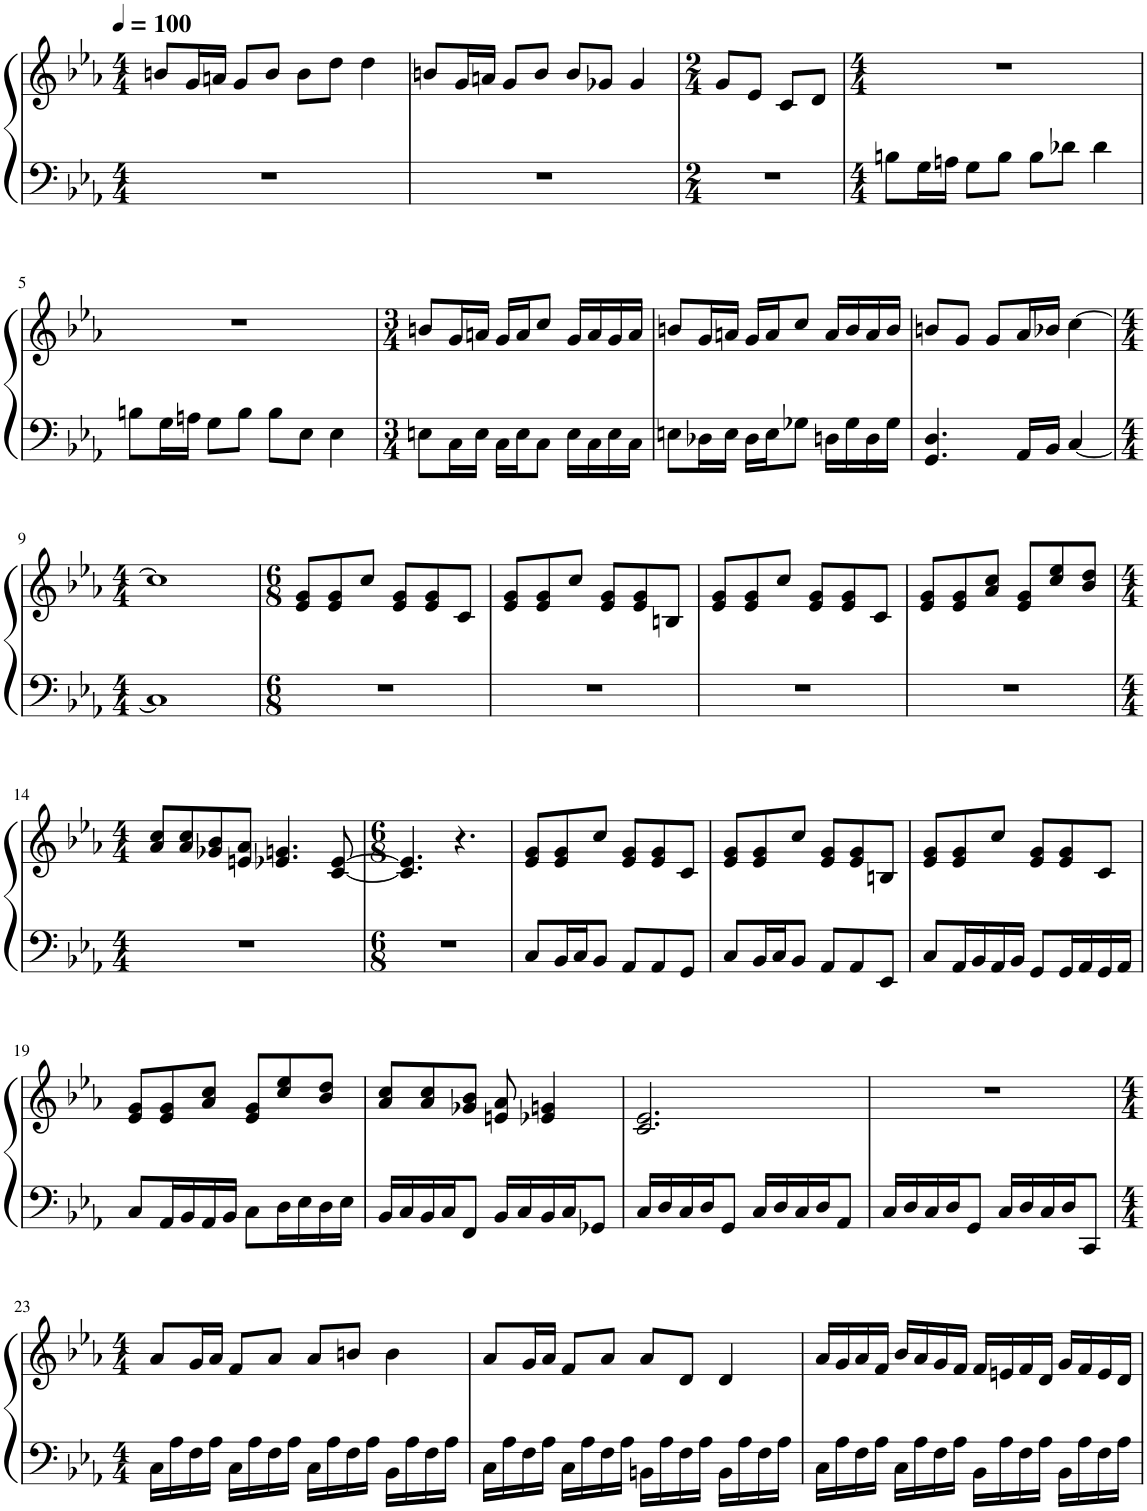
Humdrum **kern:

**kern	**kern
*part1	*part1
*staff2	*staff1
*I"Piano	*
*I'Pno.	*
*clefF4	*clefG2
*k[b-e-a-]	*k[b-e-a-]
*M4/4	*M4/4
*MM100	*MM100
=1	=1
1r	8bn/L
.	16g/L
.	16an/JJ
.	8g/L
.	8b/J
.	8b\L
.	8dd\J
.	4dd\
=2	=2
1r	8bn/L
.	16g/L
.	16an/JJ
.	8g/L
.	8b/J
.	8b/L
.	8g-X/J
.	4g-/
=3	=3
*M2/4	*M2/4
2r	8g/L
.	8e-/J
.	8c/L
.	8d/J
=4	=4
*M4/4	*M4/4
8Bn\L	1r
16G\L	.
16An\JJ	.
8G\L	.
8B\J	.
8B\L	.
8d-X\J	.
4d-\	.
!!LO:LB:g=z
=5	=5
8Bn\L	1r
16G\L	.
16An\JJ	.
8G\L	.
8B\J	.
8B\L	.
8E-\J	.
4E-\	.
=6	=6
*M3/4	*M3/4
8En\L	8bn/L
16C\L	16g/L
16E\JJ	16an/JJ
16C\LL	16g/LL
16E\J	16a/J
8C\J	8cc/J
16E\LL	16g/LL
16C\	16a/
16E\	16g/
16C\JJ	16a/JJ
=7	=7
8En\L	8bn/L
16D-X\L	16g/L
16E\JJ	16an/JJ
16D-\LL	16g/LL
16E\J	16a/J
8G-X\J	8cc/J
16Dn\LL	16a/LL
16G-\	16b/
16D\	16a/
16G-\JJ	16b/JJ
=8	=8
4.GG/ 4.D/	8bn/L
.	8g/J
.	8g/L
16AA-/LL	16a-/L
16BB-/JJ	16b-X/JJ
[4C/	[4cc\
!!LO:LB:g=z
=9	=9
*M4/4	*M4/4
1C]	1cc]
=10	=10
*M6/8	*M6/8
2.r	8e-/ 8g/L
.	8e-/ 8g/
.	8cc/J
.	8e-/ 8g/L
.	8e-/ 8g/
.	8c/J
=11	=11
2.r	8e-/ 8g/L
.	8e-/ 8g/
.	8cc/J
.	8e-/ 8g/L
.	8e-/ 8g/
.	8Bn/J
=12	=12
2.r	8e-/ 8g/L
.	8e-/ 8g/
.	8cc/J
.	8e-/ 8g/L
.	8e-/ 8g/
.	8c/J
=13	=13
2.r	8e-/ 8g/L
.	8e-/ 8g/
.	8a-/ 8cc/J
.	8e-/ 8g/L
.	8cc/ 8ee-/
.	8b-/ 8dd/J
!!LO:LB:g=z
=14	=14
*M4/4	*M4/4
1r	8a-/ 8cc/L
.	8a-/ 8cc/
.	8g-X/ 8b-/
.	8en/ 8a-/J
.	4.e-X/ 4.gn/
.	[8c/ [8e-/
=15	=15
*M6/8	*M6/8
2.r	4.c/] 4.e-/]
.	4.r
=16	=16
8C/L	8e-/ 8g/L
16BB-/L	8e-/ 8g/
16C/J	.
8BB-/J	8cc/J
8AA-/L	8e-/ 8g/L
8AA-/	8e-/ 8g/
8GG/J	8c/J
=17	=17
8C/L	8e-/ 8g/L
16BB-/L	8e-/ 8g/
16C/J	.
8BB-/J	8cc/J
8AA-/L	8e-/ 8g/L
8AA-/	8e-/ 8g/
8EE-/J	8Bn/J
=18	=18
8C/L	8e-/ 8g/L
16AA-/L	8e-/ 8g/
16BB-/	.
16AA-/	8cc/J
16BB-/JJ	.
8GG/L	8e-/ 8g/L
16GG/L	8e-/ 8g/
16AA-/	.
16GG/	8c/J
16AA-/JJ	.
!!LO:LB:g=z
=19	=19
8C/L	8e-/ 8g/L
16AA-/L	8e-/ 8g/
16BB-/	.
16AA-/	8a-/ 8cc/J
16BB-/JJ	.
8C\L	8e-/ 8g/L
16D\L	8cc/ 8ee-/
16E-\	.
16D\	8b-/ 8dd/J
16E-\JJ	.
=20	=20
16BB-/LL	8a-/ 8cc/L
16C/	.
16BB-/	8a-/ 8cc/
16C/J	.
8FF/J	8g-X/ 8b-/J
16BB-/LL	8en/ 8a-/
16C/	.
16BB-/	4e-X/ 4gn/
16C/J	.
8GG-X/J	.
=21	=21
16C/LL	2.c/ 2.e-/
16D/	.
16C/	.
16D/J	.
8GG/J	.
16C/LL	.
16D/	.
16C/	.
16D/J	.
8AA-/J	.
=22	=22
16C/LL	2.r
16D/	.
16C/	.
16D/J	.
8GG/J	.
16C/LL	.
16D/	.
16C/	.
16D/J	.
8CC/J	.
!!LO:LB:g=z
=23	=23
*M4/4	*M4/4
16C\LL	8a-/L
16A-\	.
16F\	16g/L
16A-\JJ	16a-/JJ
16C\LL	8f/L
16A-\	.
16F\	8a-/J
16A-\JJ	.
16C\LL	8a-/L
16A-\	.
16F\	8bn/J
16A-\JJ	.
16BB-\LL	4b\
16A-\	.
16F\	.
16A-\JJ	.
=24	=24
16C\LL	8a-/L
16A-\	.
16F\	16g/L
16A-\JJ	16a-/JJ
16C\LL	8f/L
16A-\	.
16F\	8a-/J
16A-\JJ	.
16BBn\LL	8a-/L
16A-\	.
16F\	8d/J
16A-\JJ	.
16BB\LL	4d/
16A-\	.
16F\	.
16A-\JJ	.
=25	=25
16C\LL	16a-/LL
16A-\	16g/
16F\	16a-/
16A-\JJ	16f/JJ
16C\LL	16b-/LL
16A-\	16a-/
16F\	16g/
16A-\JJ	16f/JJ
16BB-\LL	16f/LL
16A-\	16en/
16F\	16f/
16A-\JJ	16d/JJ
16BB-\LL	16g/LL
16A-\	16f/
16F\	16e/
16A-\JJ	16d/JJ
=	=
*-	*-
